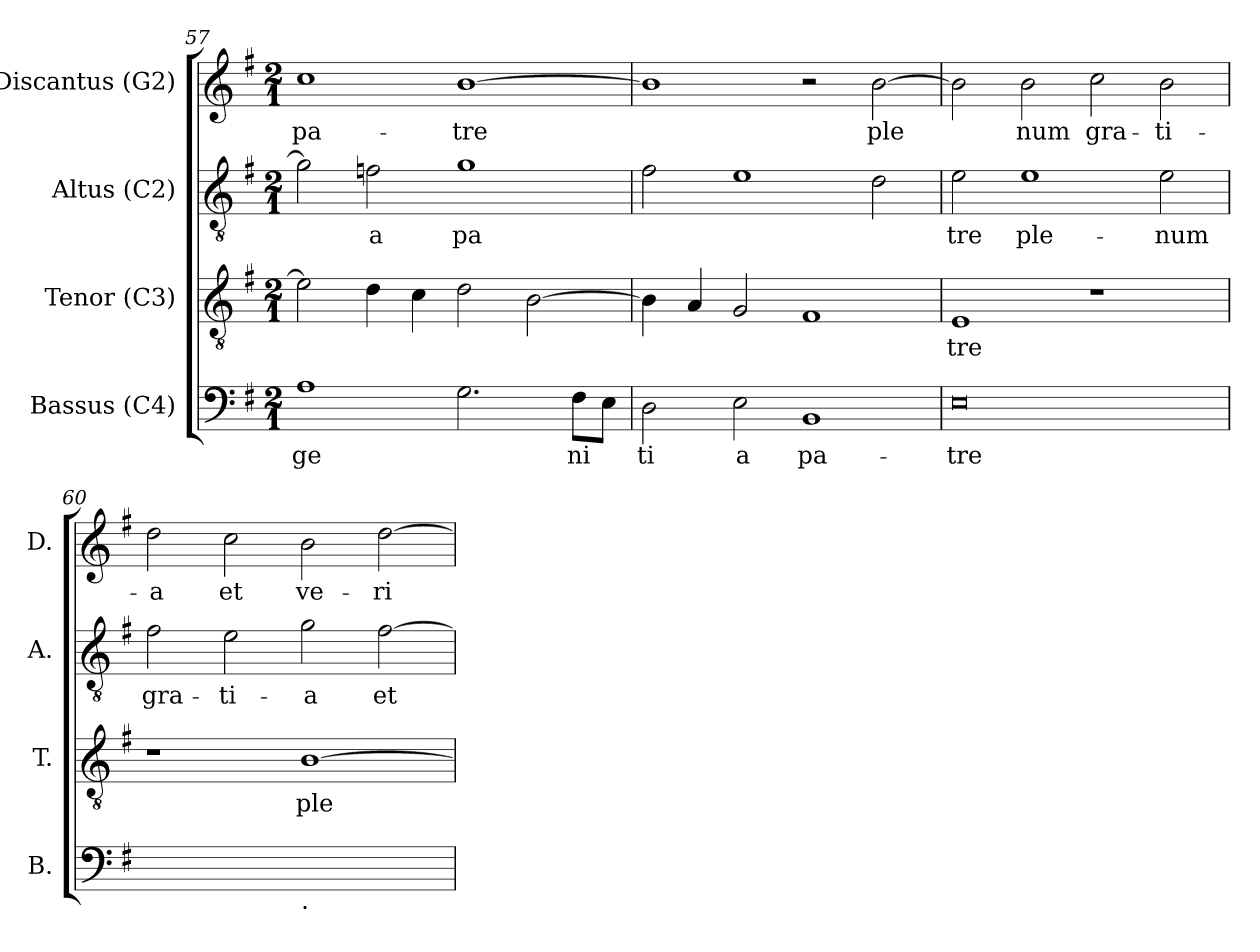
**kern	**text	**kern	**text	**kern	**text	**kern	**text
*part4	*part4	*part3	*part3	*part2	*part2	*part1	*part1
*staff4	*staff4	*staff3	*staff3	*staff2	*staff2	*staff1	*staff1
*I"Bassus (C4)	*	*I"Tenor (C3)	*	*I"Altus (C2)	*	*I"Discantus (G2)	*
*I'B.	*	*I'T.	*	*I'A.	*	*I'D.	*
*clefF4	*	*clefGv2	*	*clefGv2	*	*clefG2	*
*k[f#]	*	*k[f#]	*	*k[f#]	*	*k[f#]	*
*G:	*	*G:	*	*G:	*	*G:	*
*M2/1	*	*M2/1	*	*M2/1	*	*M2/1	*
=57	=57	=57	=57	=57	=57	=57	=57
!	!LO:LY:b:cj	!	!LO:LY:b:cj	!	!LO:LY:b:cj	!	!LO:LY:b:cj
1A	-ge-	2e\]	--	2g\]	.	1cc	pa-
!	!	!	!LO:LY:b:cj	!	!LO:LY:b:cj	!	!
.	.	4d\	--	2fn\	a	.	.
!	!	!	!LO:LY:b:cj	!	!	!	!
.	.	4c\	--	.	.	.	.
!	!LO:LY:b:cj	!	!LO:LY:b:cj	!	!LO:LY:b:cj	!	!LO:LY:b:cj
2.G\	--	2d\	--	1g	pa-	[>1b	-tre
!	!	!	!LO:LY:b:cj	!	!	!	!
.	.	[>2B\	--	.	.	.	.
!	!LO:LY:b:cj	!	!	!	!	!	!
8F#\L	-ni-	.	.	.	.	.	.
!	!LO:LY:b:cj	!	!	!	!	!	!
8E\J	--	.	.	.	.	.	.
=58	=58	=58	=58	=58	=58	=58	=58
!	!LO:LY:b:cj	!	!LO:LY:b:cj	!	!LO:LY:b:cj	!	!LO:LY:b:cj
2D\	-ti	4B\]	--	2f#\	--	1b]	.
!	!	!	!LO:LY:b:cj	!	!	!	!
.	.	4A/	--	.	.	.	.
!	!LO:LY:b:cj	!	!LO:LY:b:cj	!	!LO:LY:b:cj	!	!
2E\	a	2G/	--	1e	--	.	.
!	!LO:LY:b:cj	!	!LO:LY:b:cj	!	!	!	!
1BB	pa-	1F#	--	.	.	2r	.
!	!	!	!	!	!LO:LY:b:cj	!	!LO:LY:b:cj
.	.	.	.	2d\	--	[>2b\	ple-
=59	=59	=59	=59	=59	=59	=59	=59
!	!LO:LY:b:cj	!	!LO:LY:b:cj	!	!LO:LY:b:cj	!	!LO:LY:b:cj
0E	-tre	1E	-tre	2e\	-tre	2b\]	--
!	!	!	!	!	!LO:LY:b:cj	!	!LO:LY:b:cj
.	.	.	.	1e	ple-	2b\	-num
!	!	!	!	!	!	!	!LO:LY:b:cj
.	.	1r	.	.	.	2cc\	gra-
!	!	!	!	!	!LO:LY:b:cj	!	!LO:LY:b:cj
.	.	.	.	2e\	-num	2b\	-ti-
!!LO:PB:g=z
=60	=60	=60	=60	=60	=60	=60	=60
!	!	!	!	!	!LO:LY:b:cj	!	!LO:LY:b:cj
1ryy	.	1r	.	2f#\	gra-	2dd\	-a
!	!	!	!	!	!LO:LY:b:cj	!	!LO:LY:b:cj
.	.	.	.	2e\	-ti-	2cc\	et
!LO:TX:b:t=.	!	!	!	!	!	!	!
!	!	!	!LO:LY:b:cj	!	!LO:LY:b:cj	!	!LO:LY:b:cj
1ryy	.	[>1B	ple-	2g\	-a	2b\	ve-
!	!	!	!	!	!LO:LY:b:cj	!	!LO:LY:b:cj
.	.	.	.	[>2f#\	et	[>2dd\	-ri-
=	=	=	=	=	=	=	=
*-	*-	*-	*-	*-	*-	*-	*-
